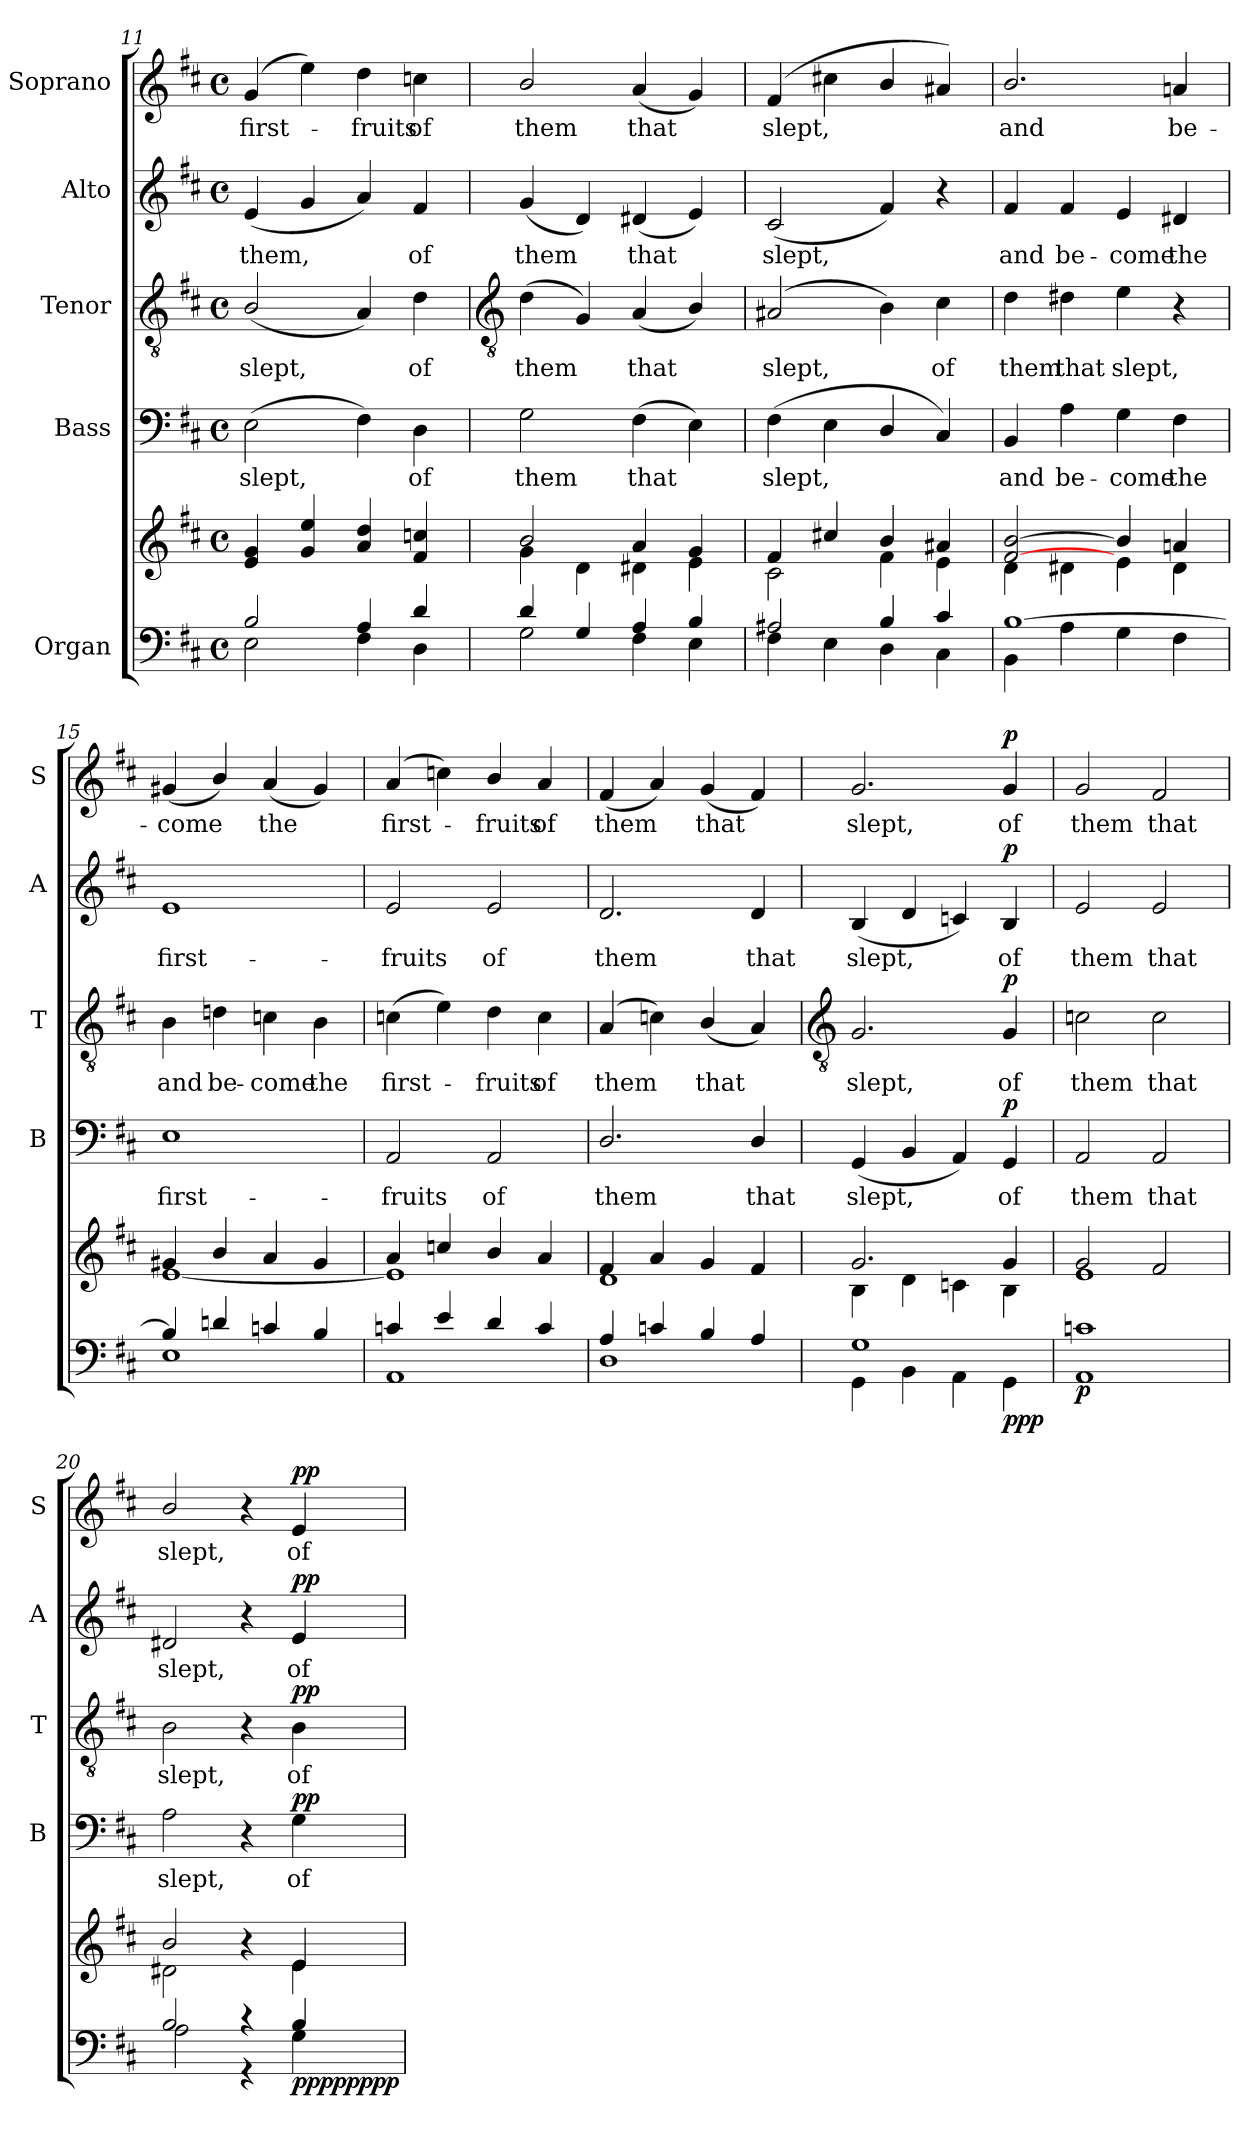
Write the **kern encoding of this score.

**kern	**kern	**dynam	**kern	**text	**dynam	**kern	**text	**dynam	**kern	**text	**dynam	**kern	**text	**dynam
*part5	*part5	*part5	*part4	*part4	*part4	*part3	*part3	*part3	*part2	*part2	*part2	*part1	*part1	*part1
*staff6	*staff5	*staff5/6	*staff4	*staff4	*staff4	*staff3	*staff3	*staff3	*staff2	*staff2	*staff2	*staff1	*staff1	*staff1
*I"Organ	*	*	*I"Bass	*	*	*I"Tenor	*	*	*I"Alto	*	*	*I"Soprano	*	*
*	*	*	*I'B	*	*	*I'T	*	*	*I'A	*	*	*I'S	*	*
*clefF4	*clefG2	*	*clefF4	*	*	*clefGv2	*	*	*clefG2	*	*	*clefG2	*	*
*k[f#c#]	*k[f#c#]	*	*k[f#c#]	*	*	*k[f#c#]	*	*	*k[f#c#]	*	*	*k[f#c#]	*	*
*D:	*D:	*	*D:	*	*	*D:	*	*	*D:	*	*	*D:	*	*
*M4/4	*M4/4	*	*M4/4	*	*	*M4/4	*	*	*M4/4	*	*	*M4/4	*	*
*met(c)	*met(c)	*	*met(c)	*	*	*met(c)	*	*	*met(c)	*	*	*met(c)	*	*
=11	=11	=11	=11	=11	=11	=11	=11	=11	=11	=11	=11	=11	=11	=11
*^	*^	*	*	*	*	*	*	*	*	*	*	*	*	*
!	!	!	!	!	!	!LO:LY:b	!	!	!LO:LY:b	!	!	!LO:LY:b	!	!	!LO:LY:b	!
2B/	2E\	4e 4g	1ryy	.	(>2E	slept,	.	(<2B/	slept,	.	(<4e	them,	.	(4g	first-	.
.	.	4g 4ee	.	.	.	.	.	.	.	.	4g	.	.	4ee)	.	.
!	!	!	!	!	!	!	!	!	!	!	!	!	!	!	!LO:LY:b	!
4A/	4F#\	4a 4dd	.	.	4F#)	.	.	4A)	.	.	4a)	.	.	4dd	fruits	.
!	!	!	!	!	!	!LO:LY:b	!	!	!LO:LY:b	!	!	!LO:LY:b	!	!	!LO:LY:b	!
4d/	4D\	4f# 4ccn	.	.	4D	of	.	4d	of	.	4f#	of	.	4ccn	of	.
!!LO:LB:g=z
=12	=12	=12	=12	=12	=12	=12	=12	=12	=12	=12	=12	=12	=12	=12	=12	=12
*	*	*	*	*	*	*	*	*clefGv2	*	*	*	*	*	*	*	*
!	!	!	!	!	!	!LO:LY:b	!	!	!LO:LY:b	!	!	!LO:LY:b	!	!	!LO:LY:b	!
4d/	2G\	2b/	4g\	.	2G	them	.	(<4d	them	.	(<4g	them	.	2b/	them	.
4G/	.	.	4d\	.	.	.	.	4G)	.	.	4d)	.	.	.	.	.
!	!	!	!	!	!	!LO:LY:b	!	!	!LO:LY:b	!	!	!LO:LY:b	!	!	!LO:LY:b	!
4A/	4F#\	4a	4d#X\	.	(>4F#	that	.	(<4A	that	.	(<4d#X	that	.	(<4a	that	.
4B/	4E\	4g	4e\	.	4E)	.	.	4B/)	.	.	4e)	.	.	4g)	.	.
=13	=13	=13	=13	=13	=13	=13	=13	=13	=13	=13	=13	=13	=13	=13	=13	=13
!	!	!	!	!	!	!LO:LY:b	!	!	!LO:LY:b	!	!	!LO:LY:b	!	!	!LO:LY:b	!
2A#X/	4F#\	4f#	2c#\	.	(<4F#	slept,	.	(<2A#X	slept,	.	(<2c#	slept,	.	(<4f#	slept,	.
.	4E\	4cc#X/	.	.	4E	.	.	.	.	.	.	.	.	4cc#X	.	.
4B/	4D\	4b/	4f#\	.	4D/	.	.	4B)	.	.	4f#)	.	.	4b/	.	.
!	!	!	!	!	!	!	!	!	!LO:LY:b	!	!	!	!	!	!	!
4c#/	4C#\	4a#X	4e\	.	4C#)	.	.	4c#	of	.	4r	.	.	4a#X)	.	.
=14	=14	=14	=14	=14	=14	=14	=14	=14	=14	=14	=14	=14	=14	=14	=14	=14
!	!	!	!	!	!	!LO:LY:b	!	!	!LO:LY:b	!	!	!LO:LY:b	!	!	!LO:LY:b	!
[1B/	4BB\	[2f#/ [2b/	4d\	.	4BB	and	.	4d	them	.	4f#	and	.	2.b/	and	.
!	!	!	!	!	!	!LO:LY:b	!	!	!LO:LY:b	!	!	!LO:LY:b	!	!	!	!
.	4A\	.	4d#X\	.	4A	be-	.	4d#X	that	.	4f#	be-	.	.	.	.
!	!	!	!	!	!	!LO:LY:b	!	!	!LO:LY:b	!	!	!LO:LY:b	!	!	!	!
.	4G\	4b/]	4e\	.	4G	-come	.	4e	slept,	.	4e	-come	.	.	.	.
!	!	!	!	!	!	!LO:LY:b	!	!	!	!	!	!LO:LY:b	!	!	!LO:LY:b	!
.	4F#\	4an	4d#\	.	4F#	the	.	4r	.	.	4d#X	the	.	4an	be-	.
=15	=15	=15	=15	=15	=15	=15	=15	=15	=15	=15	=15	=15	=15	=15	=15	=15
!	!	!	!	!	!	!LO:LY:b	!	!	!LO:LY:b	!	!	!LO:LY:b	!	!	!LO:LY:b	!
4B/]	1E\	4g#X	[1e\	.	1E	first-	.	4B	and	.	1e	first-	.	(<4g#X	-come	.
!	!	!	!	!	!	!	!	!	!LO:LY:b	!	!	!	!	!	!	!
4dn/	.	4b/	.	.	.	.	.	4dn	be-	.	.	.	.	4b/)	.	.
!	!	!	!	!	!	!	!	!	!LO:LY:b	!	!	!	!	!	!LO:LY:b	!
4cn/	.	4a	.	.	.	.	.	4cn	-come	.	.	.	.	(<4a	the	.
!	!	!	!	!	!	!	!	!	!LO:LY:b	!	!	!	!	!	!	!
4B/	.	4g#	.	.	.	.	.	4B	the	.	.	.	.	4g#)	.	.
=16	=16	=16	=16	=16	=16	=16	=16	=16	=16	=16	=16	=16	=16	=16	=16	=16
!	!	!	!	!	!	!LO:LY:b	!	!	!LO:LY:b	!	!	!LO:LY:b	!	!	!LO:LY:b	!
4cn/	1AA\	4a	1e\]	.	2AA	-fruits	.	(>4cn	first-	.	2e	-fruits	.	(<4a	first-	.
4e/	.	4ccn/	.	.	.	.	.	4e)	.	.	.	.	.	4ccn)	.	.
!	!	!	!	!	!	!LO:LY:b	!	!	!LO:LY:b	!	!	!LO:LY:b	!	!	!LO:LY:b	!
4d/	.	4b/	.	.	2AA	of	.	4d	fruits	.	2e	of	.	4b/	fruits	.
!	!	!	!	!	!	!	!	!	!LO:LY:b	!	!	!	!	!	!LO:LY:b	!
4c/	.	4a	.	.	.	.	.	4c	of	.	.	.	.	4a	of	.
=17	=17	=17	=17	=17	=17	=17	=17	=17	=17	=17	=17	=17	=17	=17	=17	=17
!	!	!	!	!	!	!LO:LY:b	!	!	!LO:LY:b	!	!	!LO:LY:b	!	!	!LO:LY:b	!
4A/	1D/	4f#	1d\	.	2.D/	them	.	(<4A	them	.	2.d	them	.	(<4f#	them	.
4cn/	.	4a	.	.	.	.	.	4cn)	.	.	.	.	.	4a)	.	.
!	!	!	!	!	!	!	!	!	!LO:LY:b	!	!	!	!	!	!LO:LY:b	!
4B/	.	4g	.	.	.	.	.	(<4B/	that	.	.	.	.	(<4g	that	.
!	!	!	!	!	!	!LO:LY:b	!	!	!	!	!	!LO:LY:b	!	!	!	!
4A/	.	4f#	.	.	4D/	that	.	4A)	.	.	4d	that	.	4f#)	.	.
!!LO:LB:g=z
=18	=18	=18	=18	=18	=18	=18	=18	=18	=18	=18	=18	=18	=18	=18	=18	=18
*	*	*	*	*	*	*	*	*clefGv2	*	*	*	*	*	*	*	*
!	!	!	!	!	!	!LO:LY:b	!	!	!LO:LY:b	!	!	!LO:LY:b	!	!	!LO:LY:b	!
1G/	4GG\	2.g	4B\	.	(<4GG	slept,	.	2.G	slept,	.	(<4B	slept,	.	2.g	slept,	.
.	4BB\	.	4d\	.	4BB	.	.	.	.	.	4d	.	.	.	.	.
.	4AA\	.	4cn\	.	4AA)	.	.	.	.	.	4cn)	.	.	.	.	.
!	!	!	!	!LO:DY:b=2	!	!LO:LY:b	!	!	!LO:LY:b	!	!	!LO:LY:b	!	!	!LO:LY:b	!
!	!	!	!	!LO:DY:n=1:b	!	!	!	!	!	!	!	!	!	!	!	!
!	!	!	!	!LO:DY:n=2:b	!	!	!LO:DY:b	!	!	!LO:DY:b	!	!	!LO:DY:b	!	!	!LO:DY:b
.	4GG\	4g	4B\	p p p	4GG	of	p	4G	of	p	4B	of	p	4g	of	p
=19	=19	=19	=19	=19	=19	=19	=19	=19	=19	=19	=19	=19	=19	=19	=19	=19
!	!	!	!	!LO:DY:b=2	!	!LO:LY:b	!	!	!LO:LY:b	!	!	!LO:LY:b	!	!	!LO:LY:b	!
1cn/	1AA\	2g	1e\	p	2AA	them	.	2cn	them	.	2e	them	.	2g	them	.
!	!	!	!	!	!	!LO:LY:b	!	!	!LO:LY:b	!	!	!LO:LY:b	!	!	!LO:LY:b	!
.	.	2f#	.	.	2AA	that	.	2c	that	.	2e	that	.	2f#	that	.
=20	=20	=20	=20	=20	=20	=20	=20	=20	=20	=20	=20	=20	=20	=20	=20	=20
!	!	!	!	!	!	!LO:LY:b	!	!	!LO:LY:b	!	!	!LO:LY:b	!	!	!LO:LY:b	!
2B/	2A\	2b/	2d#X\	.	2A	slept,	.	2B	slept,	.	2d#X	slept,	.	2b/	slept,	.
4r	4r	4r	4ryy	.	4r	.	.	4r	.	.	4r	.	.	4r	.	.
!	!	!	!	!LO:DY:b=2	!	!LO:LY:b	!	!	!LO:LY:b	!	!	!LO:LY:b	!	!	!LO:LY:b	!
!	!	!	!	!LO:DY:n=1:b=2	!	!	!	!	!	!	!	!	!	!	!	!
!	!	!	!	!LO:DY:n=2:b	!	!	!	!	!	!	!	!	!	!	!	!
!	!	!	!	!LO:DY:n=3:b	!	!	!LO:DY:b	!	!	!LO:DY:b	!	!	!LO:DY:b	!	!	!LO:DY:b
4B/	4G\	4e	4e\	pp pp pp pp	4G	of	pp	4B	of	pp	4e	of	pp	4e	of	pp
*v	*v	*	*	*	*	*	*	*	*	*	*	*	*	*	*	*
*	*v	*v	*	*	*	*	*	*	*	*	*	*	*	*	*
=	=	=	=	=	=	=	=	=	=	=	=	=	=	=
*-	*-	*-	*-	*-	*-	*-	*-	*-	*-	*-	*-	*-	*-	*-
